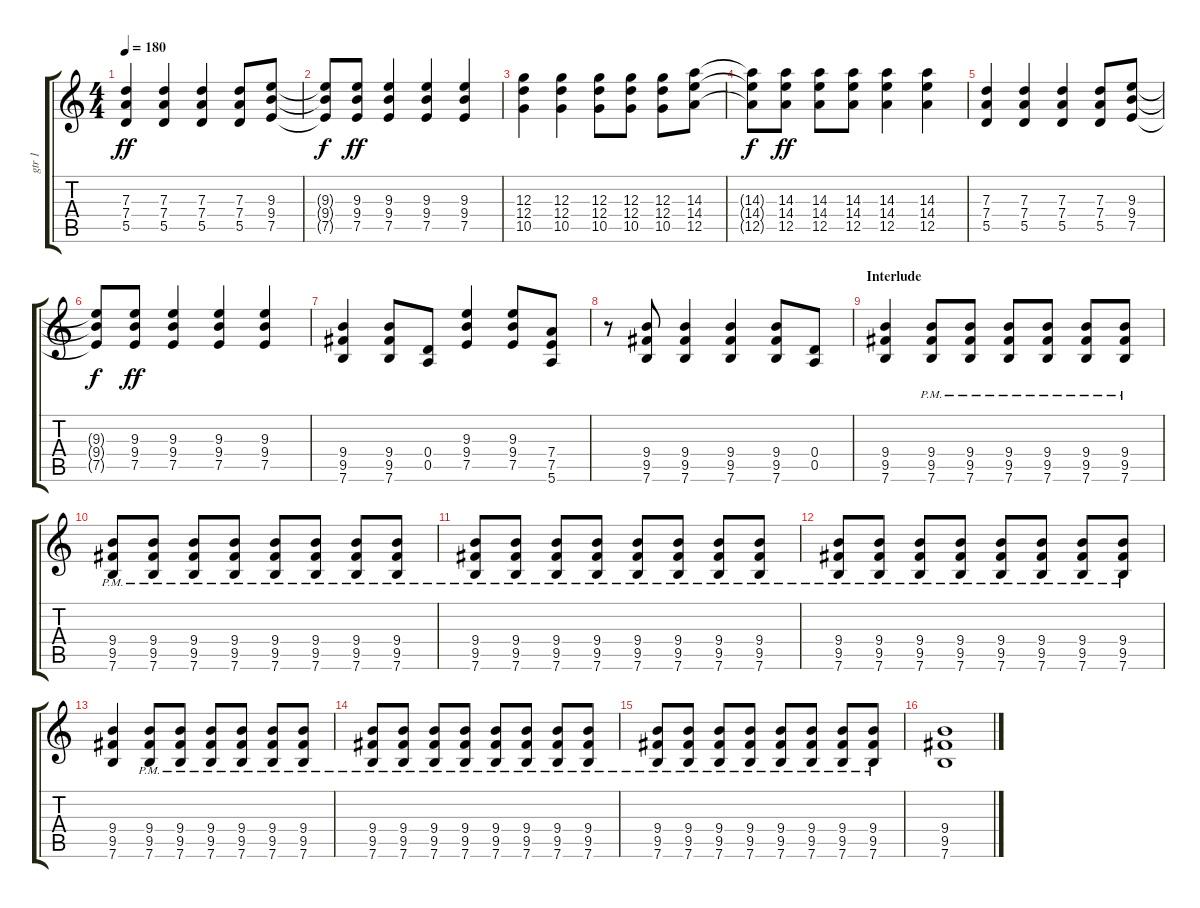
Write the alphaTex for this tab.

\track ("gtr 1" "gtr 1") {instrument distortionguitar}
\staff {score tabs}
\tuning (E4 B3 G3 D3 A2 E2) {hide}
\ts (4 4)
\tempo 180
\clef g2
\ks c
(7.3 7.4 5.5).4{dy ff} (7.3 7.4 5.5).4 (7.3 7.4 5.5).4 (7.3 7.4 5.5).8 (9.3 9.4 7.5).8 |
(9.3{t} 9.4{t} 7.5{t}).8{dy f} (9.3 9.4 7.5).8{dy ff} (9.3 9.4 7.5).4 (9.3 9.4 7.5).4 (9.3 9.4 7.5).4 |
(12.3 12.4 10.5).4 (12.3 12.4 10.5).4 (12.3 12.4 10.5).8 (12.3 12.4 10.5).8 (12.3 12.4 10.5).8 (14.3 14.4 12.5).8 |
(14.3{t} 14.4{t} 12.5{t}).8{dy f} (14.3 14.4 12.5).8{dy ff} (14.3 14.4 12.5).8 (14.3 14.4 12.5).8 (14.3 14.4 12.5).4 (14.3 14.4 12.5).4 |
(7.3 7.4 5.5).4 (7.3 7.4 5.5).4 (7.3 7.4 5.5).4 (7.3 7.4 5.5).8 (9.3 9.4 7.5).8 |
(9.3{t} 9.4{t} 7.5{t}).8{dy f} (9.3 9.4 7.5).8{dy ff} (9.3 9.4 7.5).4 (9.3 9.4 7.5).4 (9.3 9.4 7.5).4 |
(9.4 9.5 7.6).4 (9.4 9.5 7.6).8 (0.4 0.5).8 (9.3 9.4 7.5).4 (9.3 9.4 7.5).8 (7.4 7.5 5.6).8 |
r.8 (9.4 9.5 7.6).8 (9.4 9.5 7.6).4 (9.4 9.5 7.6).4 (9.4 9.5 7.6).8 (0.4 0.5).8 |
\section ("" "Interlude")
(9.4 9.5 7.6).4 (9.4{pm} 9.5 7.6).8 (9.4{pm} 9.5 7.6).8 (9.4{pm} 9.5 7.6).8 (9.4{pm} 9.5 7.6).8 (9.4{pm} 9.5 7.6).8 (9.4{pm} 9.5 7.6).8 |
(9.4 9.5{pm} 7.6).8 (9.4{pm} 9.5 7.6).8 (9.4{pm} 9.5 7.6).8 (9.4{pm} 9.5 7.6).8 (9.4{pm} 9.5 7.6).8 (9.4{pm} 9.5 7.6).8 (9.4{pm} 9.5 7.6).8 (9.4 9.5{pm} 7.6).8 |
(9.4 9.5{pm} 7.6).8 (9.4{pm} 9.5 7.6).8 (9.4{pm} 9.5 7.6).8 (9.4{pm} 9.5 7.6).8 (9.4{pm} 9.5 7.6).8 (9.4{pm} 9.5 7.6).8 (9.4{pm} 9.5 7.6).8 (9.4 9.5{pm} 7.6).8 |
(9.4 9.5{pm} 7.6).8 (9.4{pm} 9.5 7.6).8 (9.4{pm} 9.5 7.6).8 (9.4{pm} 9.5 7.6).8 (9.4{pm} 9.5 7.6).8 (9.4{pm} 9.5 7.6).8 (9.4{pm} 9.5 7.6).8 (9.4 9.5{pm} 7.6).8 |
(9.4 9.5 7.6).4 (9.4{pm} 9.5 7.6).8 (9.4{pm} 9.5 7.6).8 (9.4{pm} 9.5 7.6).8 (9.4{pm} 9.5 7.6).8 (9.4{pm} 9.5 7.6).8 (9.4{pm} 9.5 7.6).8 |
(9.4 9.5{pm} 7.6).8 (9.4{pm} 9.5 7.6).8 (9.4{pm} 9.5 7.6).8 (9.4{pm} 9.5 7.6).8 (9.4{pm} 9.5 7.6).8 (9.4{pm} 9.5 7.6).8 (9.4{pm} 9.5 7.6).8 (9.4 9.5{pm} 7.6).8 |
(9.4 9.5{pm} 7.6).8 (9.4{pm} 9.5 7.6).8 (9.4{pm} 9.5 7.6).8 (9.4{pm} 9.5 7.6).8 (9.4{pm} 9.5 7.6).8 (9.4{pm} 9.5 7.6).8 (9.4{pm} 9.5 7.6).8 (9.4 9.5{pm} 7.6).8 |
(9.4 9.5 7.6).1
